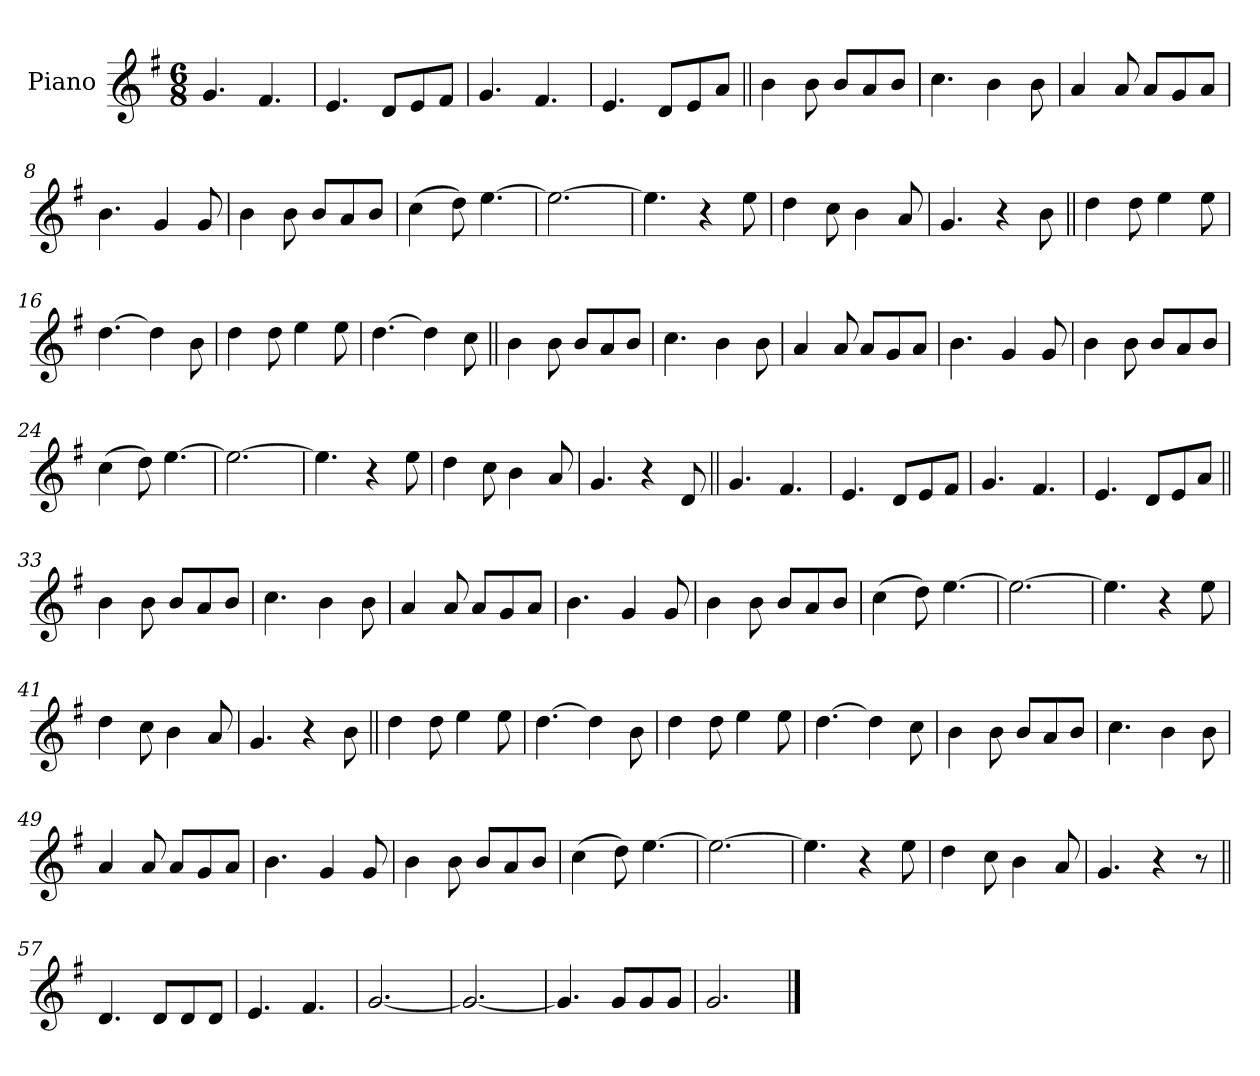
**kern
*part1
*staff1
*I"Piano
*I'Pno.
*clefG2
*k[f#]
*M6/8
*MM180
=1
4.g!
4.f#!
=2
4.e!
8d!L
8e!
8f#!J
=3
4.g!
4.f#!
=4
4.e!
8d!L
8e!
8aJ
=5||
4b
8b
8bL
8a
8bJ
=6
4.cc
4b
8b
=7
4a
8a
8aL
8g
8aJ
=8
4.b
4g
8g
=9
4b
8b
8bL
8a
8bJ
=10
(>4cc
8dd)
[4.ee
=11
2.ee_
=12
4.ee]
4r
8ee
=13
4dd
8cc
4b
8a
=14
4.g
4r
8b
=15||
4dd
8dd
4ee
8ee
=16
[4.dd
4dd]
8b
=17
4dd
8dd
4ee
8ee
=18
[4.dd
4dd]
8cc
=19||
4b
8b
8bL
8a
8bJ
=20
4.cc
4b
8b
=21
4a
8a
8aL
8g
8aJ
=22
4.b
4g
8g
=23
4b
8b
8bL
8a
8bJ
=24
(>4cc
8dd)
[4.ee
=25
2.ee_
=26
4.ee]
4r
8ee
=27
4dd
8cc
4b
8a
=28
4.g
4r
8d!
=29||
4.g!
4.f#!
=30
4.e!
8d!L
8e!
8f#!J
=31
4.g!
4.f#!
=32
4.e!
8d!L
8e!
8aJ
=33||
4b
8b
8bL
8a
8bJ
=34
4.cc
4b
8b
=35
4a
8a
8aL
8g
8aJ
=36
4.b
4g
8g
=37
4b
8b
8bL
8a
8bJ
=38
(>4cc
8dd)
[4.ee
=39
2.ee_
=40
4.ee]
4r
8ee
=41
4dd
8cc
4b
8a
=42
4.g
4r
8b
=43||
4dd
8dd
4ee
8ee
=44
[4.dd
4dd]
8b
=45
4dd
8dd
4ee
8ee
=46
[4.dd
4dd]
8cc
=47
4b
8b
8bL
8a
8bJ
=48
4.cc
4b
8b
=49
4a
8a
8aL
8g
8aJ
=50
4.b
4g
8g
=51
4b
8b
8bL
8a
8bJ
=52
(>4cc
8dd)
[4.ee
=53
2.ee_
=54
4.ee]
4r
8ee
=55
4dd
8cc
4b
8a
=56
4.g
4r
8r
=57||
4.d!
8d!L
8d!
8d!J
=58
4.e!
4.f#!
=59
[2.g!
=60
2.g!_
=61
4.g!]
8g!L
8g!
8g!J
=62
2.g!
==
*-
